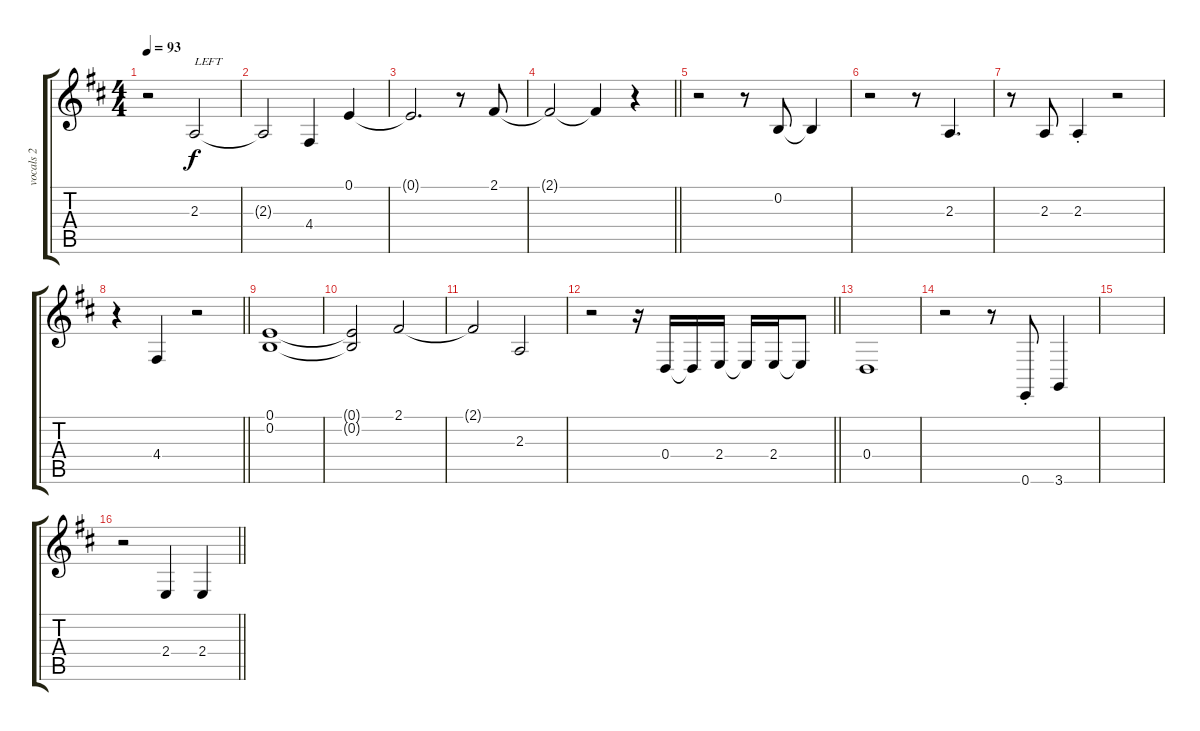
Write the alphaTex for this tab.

\track ("vocals 2" "vocals 2") {instrument clarinet}
\staff {score tabs}
\tuning (E4 B3 G3 D3 A2 E2) {hide}
\ts (4 4)
\tempo 93
\clef g2
\ks d
r.2{dy f} 2.3.2{txt "LEFT" balance 6} |
2.3{t}.2 4.4.4 0.1.4 |
0.1{t}.2{d} r.8 2.1.8 |
\barLineRight lightlight
2.1{t}.2 2.1{t}.4 r.4 |
r.2 r.8 0.2.8 0.2{t}.4 |
r.2 r.8 2.3.4{d} |
r.8 2.3.8 2.3{st}.4 r.2 |
\barLineRight lightlight
r.4 4.4.4 r.2 |
(0.1 0.2).1 |
(0.1{t} 0.2{t}).2 2.1.2 |
2.1{t}.2 2.3.2 |
\barLineRight lightlight
r.2 r.16 0.4.16 0.4{t}.16 2.4.16 2.4{t}.16 2.4.16 2.4{t}.8 |
0.4.1 |
r.2 r.8 0.6{st}.8 3.6.4 |
|
\barLineRight lightlight
r.2 2.4.4 2.4.4
